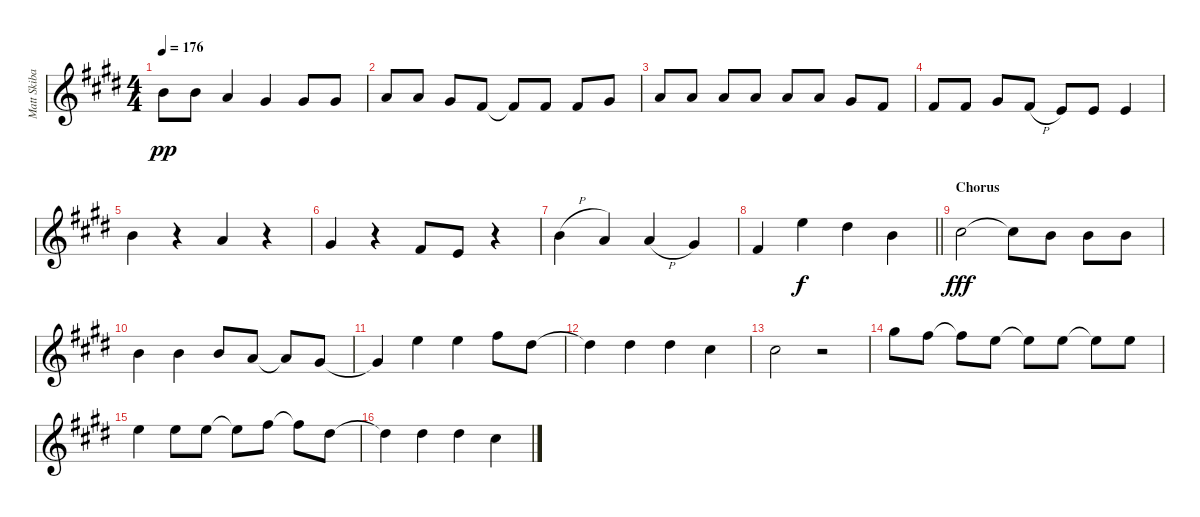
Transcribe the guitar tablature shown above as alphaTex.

\track ("Matt Skiba - Vocals" "Matt Skiba") {instrument distortionguitar}
\staff {score}
\tuning (E4 B3 G3 D3 A2 E2) {hide}
\ts (4 4)
\tempo 176
\clef g2
\ks e
0.2.8{dy pp} 0.2.8 2.3.4 1.3.4 1.3.8 1.3.8 |
2.3.8 2.3.8 1.3.8 4.4.8 4.4{t}.8 4.4.8 4.4.8 1.3.8 |
2.3.8 2.3.8 2.3.8 2.3.8 2.3.8 7.4.8 1.3.8 4.4.8 |
4.4.8 4.4.8 1.3.8 4.4{h}.8 2.4.8 2.4.8 2.4.4 |
0.2.4 r.4 7.4.4 r.4 |
1.3.4 r.4 4.4.8 2.4.8 r.4 |
4.3{h}.4 2.3.4 2.3{h}.4 1.3.4 |
\barLineRight lightlight
4.4.4 0.1.4{dy f} 4.2.4 0.2.4 |
\section ("" "Chorus")
2.2.2{dy fff} 2.2{t}.8 0.2.8 0.2.8 0.2.8 |
0.2.4 0.2.4 4.3.8 2.3.8 2.3{t}.8 1.3.8 |
1.3{t}.4 0.1.4 0.1.4 2.1.8 4.2.8 |
4.2{t}.4 4.2.4 4.2.4 2.2.4 |
2.2.2 r.2 |
4.1.8 2.1.8 2.1{t}.8 0.1.8 0.1{t}.8 0.1.8 0.1{t}.8 0.1.8 |
0.1.4 0.1.8 0.1.8 0.1{t}.8 2.1.8 2.1{t}.8 4.2.8 |
4.2{t}.4 4.2.4 4.2.4 2.2.4
